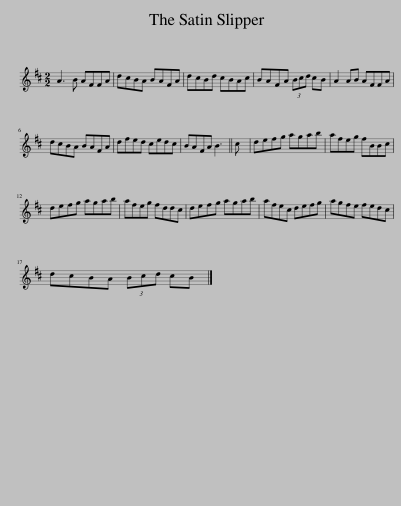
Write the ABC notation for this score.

X:1
L:1/8
M:2/2
I:linebreak $
K:Bmin
V:1 treble
V:1
 A3 B AFFA | dcBA BAFA | dcBd cBAc | BAFA (3Bcd cB | A2 AB AFFA |$ %5
 dcBA BAFA | dfed cedc | BAFA B3 || c | defg agab | %10
 afeg fBBc |$ defg agab | afeg fddc | defg agab | afec defg | %15
 agfe fedc |$ dcBA (3Bcd cB |] %17
